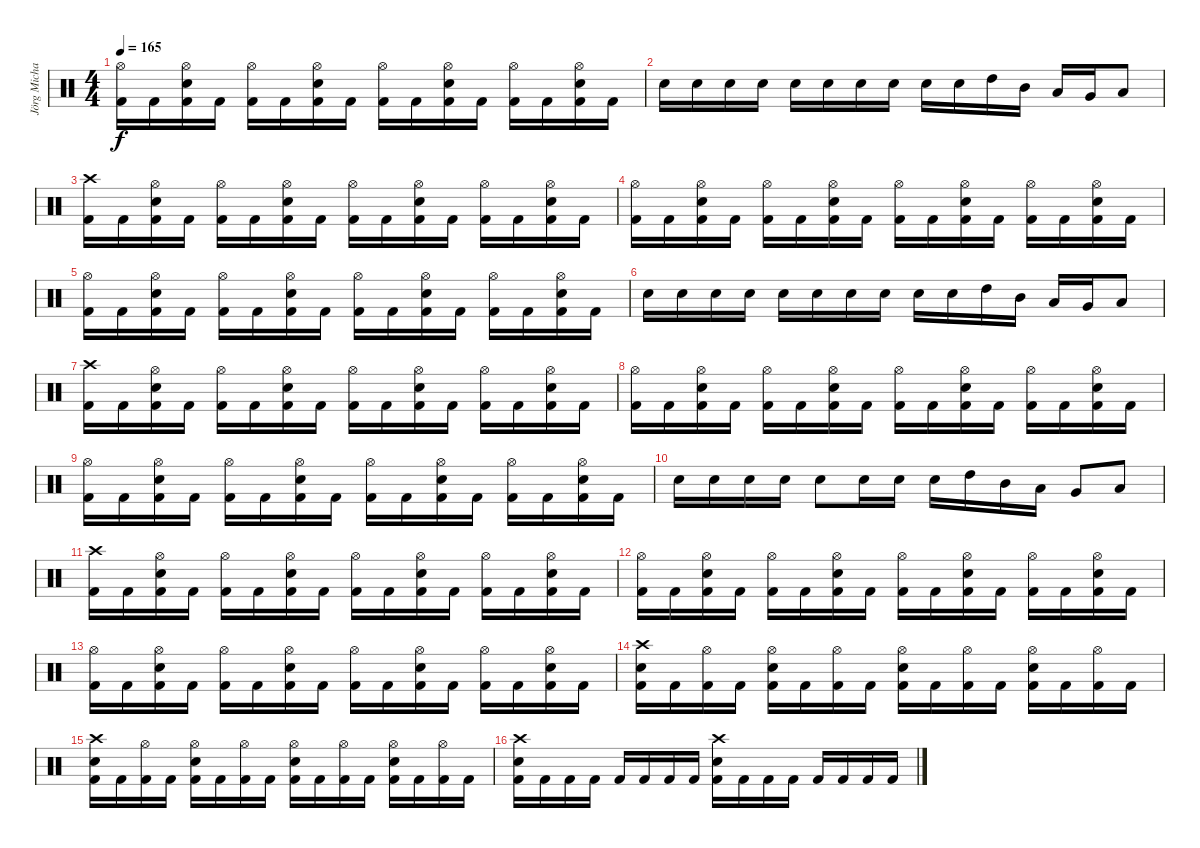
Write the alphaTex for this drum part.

\track ("Jörg Michael" "Jörg Micha") {instrument percussion}
\staff {score}
\articulation defaults
\ts (4 4)
\tempo 165
\clef neutral
\ks c
("Hi-Hat (open)" "Kick (hit) 2").16{dy f} "Kick (hit) 2".16 ("Hi-Hat (open)" "Snare (hit) 2" "Kick (hit) 2").16 "Kick (hit) 2".16 ("Hi-Hat (open)" "Kick (hit) 2").16 "Kick (hit) 2".16 ("Hi-Hat (open)" "Snare (hit) 2" "Kick (hit) 2").16 "Kick (hit) 2".16 ("Hi-Hat (open)" "Kick (hit) 2").16 "Kick (hit) 2".16 ("Hi-Hat (open)" "Snare (hit) 2" "Kick (hit) 2").16 "Kick (hit) 2".16 ("Hi-Hat (open)" "Kick (hit) 2").16 "Kick (hit) 2".16 ("Hi-Hat (open)" "Snare (hit) 2" "Kick (hit) 2").16 "Kick (hit) 2".16 |
"Snare (hit) 2".16 "Snare (hit) 2".16 "Snare (hit) 2".16 "Snare (hit) 2".16 "Snare (hit) 2".16 "Snare (hit) 2".16 "Snare (hit) 2".16 "Snare (hit) 2".16 "Snare (hit) 2".16 "Snare (hit) 2".16 "High Tom (hit)".16 "Mid Tom (hit)".16 "Low Tom (hit)".16 "Very Low Tom (hit)".16 "Low Floor Tom (hit)".8 |
("Crash high (hit)" "Kick (hit) 2").16 "Kick (hit) 2".16 ("Hi-Hat (open)" "Snare (hit) 2" "Kick (hit) 2").16 "Kick (hit) 2".16 ("Hi-Hat (open)" "Kick (hit) 2").16 "Kick (hit) 2".16 ("Hi-Hat (open)" "Snare (hit) 2" "Kick (hit) 2").16 "Kick (hit) 2".16 ("Hi-Hat (open)" "Kick (hit) 2").16 "Kick (hit) 2".16 ("Hi-Hat (open)" "Snare (hit) 2" "Kick (hit) 2").16 "Kick (hit) 2".16 ("Hi-Hat (open)" "Kick (hit) 2").16 "Kick (hit) 2".16 ("Hi-Hat (open)" "Snare (hit) 2" "Kick (hit) 2").16 "Kick (hit) 2".16 |
("Hi-Hat (open)" "Kick (hit) 2").16 "Kick (hit) 2".16 ("Hi-Hat (open)" "Snare (hit) 2" "Kick (hit) 2").16 "Kick (hit) 2".16 ("Hi-Hat (open)" "Kick (hit) 2").16 "Kick (hit) 2".16 ("Hi-Hat (open)" "Snare (hit) 2" "Kick (hit) 2").16 "Kick (hit) 2".16 ("Hi-Hat (open)" "Kick (hit) 2").16 "Kick (hit) 2".16 ("Hi-Hat (open)" "Snare (hit) 2" "Kick (hit) 2").16 "Kick (hit) 2".16 ("Hi-Hat (open)" "Kick (hit) 2").16 "Kick (hit) 2".16 ("Hi-Hat (open)" "Snare (hit) 2" "Kick (hit) 2").16 "Kick (hit) 2".16 |
("Hi-Hat (open)" "Kick (hit) 2").16 "Kick (hit) 2".16 ("Hi-Hat (open)" "Snare (hit) 2" "Kick (hit) 2").16 "Kick (hit) 2".16 ("Hi-Hat (open)" "Kick (hit) 2").16 "Kick (hit) 2".16 ("Hi-Hat (open)" "Snare (hit) 2" "Kick (hit) 2").16 "Kick (hit) 2".16 ("Hi-Hat (open)" "Kick (hit) 2").16 "Kick (hit) 2".16 ("Hi-Hat (open)" "Snare (hit) 2" "Kick (hit) 2").16 "Kick (hit) 2".16 ("Hi-Hat (open)" "Kick (hit) 2").16 "Kick (hit) 2".16 ("Hi-Hat (open)" "Snare (hit) 2" "Kick (hit) 2").16 "Kick (hit) 2".16 |
"Snare (hit) 2".16 "Snare (hit) 2".16 "Snare (hit) 2".16 "Snare (hit) 2".16 "Snare (hit) 2".16 "Snare (hit) 2".16 "Snare (hit) 2".16 "Snare (hit) 2".16 "Snare (hit) 2".16 "Snare (hit) 2".16 "High Tom (hit)".16 "Mid Tom (hit)".16 "Low Tom (hit)".16 "Very Low Tom (hit)".16 "Low Floor Tom (hit)".8 |
("Crash high (hit)" "Kick (hit) 2").16 "Kick (hit) 2".16 ("Hi-Hat (open)" "Snare (hit) 2" "Kick (hit) 2").16 "Kick (hit) 2".16 ("Hi-Hat (open)" "Kick (hit) 2").16 "Kick (hit) 2".16 ("Hi-Hat (open)" "Snare (hit) 2" "Kick (hit) 2").16 "Kick (hit) 2".16 ("Hi-Hat (open)" "Kick (hit) 2").16 "Kick (hit) 2".16 ("Hi-Hat (open)" "Snare (hit) 2" "Kick (hit) 2").16 "Kick (hit) 2".16 ("Hi-Hat (open)" "Kick (hit) 2").16 "Kick (hit) 2".16 ("Hi-Hat (open)" "Snare (hit) 2" "Kick (hit) 2").16 "Kick (hit) 2".16 |
("Hi-Hat (open)" "Kick (hit) 2").16 "Kick (hit) 2".16 ("Hi-Hat (open)" "Snare (hit) 2" "Kick (hit) 2").16 "Kick (hit) 2".16 ("Hi-Hat (open)" "Kick (hit) 2").16 "Kick (hit) 2".16 ("Hi-Hat (open)" "Snare (hit) 2" "Kick (hit) 2").16 "Kick (hit) 2".16 ("Hi-Hat (open)" "Kick (hit) 2").16 "Kick (hit) 2".16 ("Hi-Hat (open)" "Snare (hit) 2" "Kick (hit) 2").16 "Kick (hit) 2".16 ("Hi-Hat (open)" "Kick (hit) 2").16 "Kick (hit) 2".16 ("Hi-Hat (open)" "Snare (hit) 2" "Kick (hit) 2").16 "Kick (hit) 2".16 |
("Hi-Hat (open)" "Kick (hit) 2").16 "Kick (hit) 2".16 ("Hi-Hat (open)" "Snare (hit) 2" "Kick (hit) 2").16 "Kick (hit) 2".16 ("Hi-Hat (open)" "Kick (hit) 2").16 "Kick (hit) 2".16 ("Hi-Hat (open)" "Snare (hit) 2" "Kick (hit) 2").16 "Kick (hit) 2".16 ("Hi-Hat (open)" "Kick (hit) 2").16 "Kick (hit) 2".16 ("Hi-Hat (open)" "Snare (hit) 2" "Kick (hit) 2").16 "Kick (hit) 2".16 ("Hi-Hat (open)" "Kick (hit) 2").16 "Kick (hit) 2".16 ("Hi-Hat (open)" "Snare (hit) 2" "Kick (hit) 2").16 "Kick (hit) 2".16 |
"Snare (hit) 2".16 "Snare (hit) 2".16 "Snare (hit) 2".16 "Snare (hit) 2".16 "Snare (hit) 2".8 "Snare (hit) 2".16 "Snare (hit) 2".16 "Snare (hit) 2".16 "High Tom (hit)".16 "Mid Tom (hit)".16 "Low Tom (hit)".16 "Very Low Tom (hit)".8 "Low Floor Tom (hit)".8 |
("Crash high (hit)" "Kick (hit) 2").16 "Kick (hit) 2".16 ("Hi-Hat (open)" "Snare (hit) 2" "Kick (hit) 2").16 "Kick (hit) 2".16 ("Hi-Hat (open)" "Kick (hit) 2").16 "Kick (hit) 2".16 ("Hi-Hat (open)" "Snare (hit) 2" "Kick (hit) 2").16 "Kick (hit) 2".16 ("Hi-Hat (open)" "Kick (hit) 2").16 "Kick (hit) 2".16 ("Hi-Hat (open)" "Snare (hit) 2" "Kick (hit) 2").16 "Kick (hit) 2".16 ("Hi-Hat (open)" "Kick (hit) 2").16 "Kick (hit) 2".16 ("Hi-Hat (open)" "Snare (hit) 2" "Kick (hit) 2").16 "Kick (hit) 2".16 |
("Hi-Hat (open)" "Kick (hit) 2").16 "Kick (hit) 2".16 ("Hi-Hat (open)" "Snare (hit) 2" "Kick (hit) 2").16 "Kick (hit) 2".16 ("Hi-Hat (open)" "Kick (hit) 2").16 "Kick (hit) 2".16 ("Hi-Hat (open)" "Snare (hit) 2" "Kick (hit) 2").16 "Kick (hit) 2".16 ("Hi-Hat (open)" "Kick (hit) 2").16 "Kick (hit) 2".16 ("Hi-Hat (open)" "Snare (hit) 2" "Kick (hit) 2").16 "Kick (hit) 2".16 ("Hi-Hat (open)" "Kick (hit) 2").16 "Kick (hit) 2".16 ("Hi-Hat (open)" "Snare (hit) 2" "Kick (hit) 2").16 "Kick (hit) 2".16 |
("Hi-Hat (open)" "Kick (hit) 2").16 "Kick (hit) 2".16 ("Hi-Hat (open)" "Snare (hit) 2" "Kick (hit) 2").16 "Kick (hit) 2".16 ("Hi-Hat (open)" "Kick (hit) 2").16 "Kick (hit) 2".16 ("Hi-Hat (open)" "Snare (hit) 2" "Kick (hit) 2").16 "Kick (hit) 2".16 ("Hi-Hat (open)" "Kick (hit) 2").16 "Kick (hit) 2".16 ("Hi-Hat (open)" "Snare (hit) 2" "Kick (hit) 2").16 "Kick (hit) 2".16 ("Hi-Hat (open)" "Kick (hit) 2").16 "Kick (hit) 2".16 ("Hi-Hat (open)" "Snare (hit) 2" "Kick (hit) 2").16 "Kick (hit) 2".16 |
("Crash high (hit)" "Snare (hit) 2" "Kick (hit) 2").16 "Kick (hit) 2".16 ("Hi-Hat (open)" "Kick (hit) 2").16 "Kick (hit) 2".16 ("Hi-Hat (open)" "Snare (hit) 2" "Kick (hit) 2").16 "Kick (hit) 2".16 ("Hi-Hat (open)" "Kick (hit) 2").16 "Kick (hit) 2".16 ("Hi-Hat (open)" "Snare (hit) 2" "Kick (hit) 2").16 "Kick (hit) 2".16 ("Hi-Hat (open)" "Kick (hit) 2").16 "Kick (hit) 2".16 ("Hi-Hat (open)" "Snare (hit) 2" "Kick (hit) 2").16 "Kick (hit) 2".16 ("Hi-Hat (open)" "Kick (hit) 2").16 "Kick (hit) 2".16 |
("Crash high (hit)" "Snare (hit) 2" "Kick (hit) 2").16 "Kick (hit) 2".16 ("Hi-Hat (open)" "Kick (hit) 2").16 "Kick (hit) 2".16 ("Hi-Hat (open)" "Snare (hit) 2" "Kick (hit) 2").16 "Kick (hit) 2".16 ("Hi-Hat (open)" "Kick (hit) 2").16 "Kick (hit) 2".16 ("Hi-Hat (open)" "Snare (hit) 2" "Kick (hit) 2").16 "Kick (hit) 2".16 ("Hi-Hat (open)" "Kick (hit) 2").16 "Kick (hit) 2".16 ("Hi-Hat (open)" "Snare (hit) 2" "Kick (hit) 2").16 "Kick (hit) 2".16 ("Hi-Hat (open)" "Kick (hit) 2").16 "Kick (hit) 2".16 |
("Crash high (hit)" "Snare (hit) 2" "Kick (hit) 2").16 "Kick (hit) 2".16 "Kick (hit) 2".16 "Kick (hit) 2".16 "Kick (hit) 2".16 "Kick (hit) 2".16 "Kick (hit) 2".16 "Kick (hit) 2".16 ("Crash high (hit)" "Snare (hit) 2" "Kick (hit) 2").16 "Kick (hit) 2".16 "Kick (hit) 2".16 "Kick (hit) 2".16 "Kick (hit) 2".16 "Kick (hit) 2".16 "Kick (hit) 2".16 "Kick (hit) 2".16
